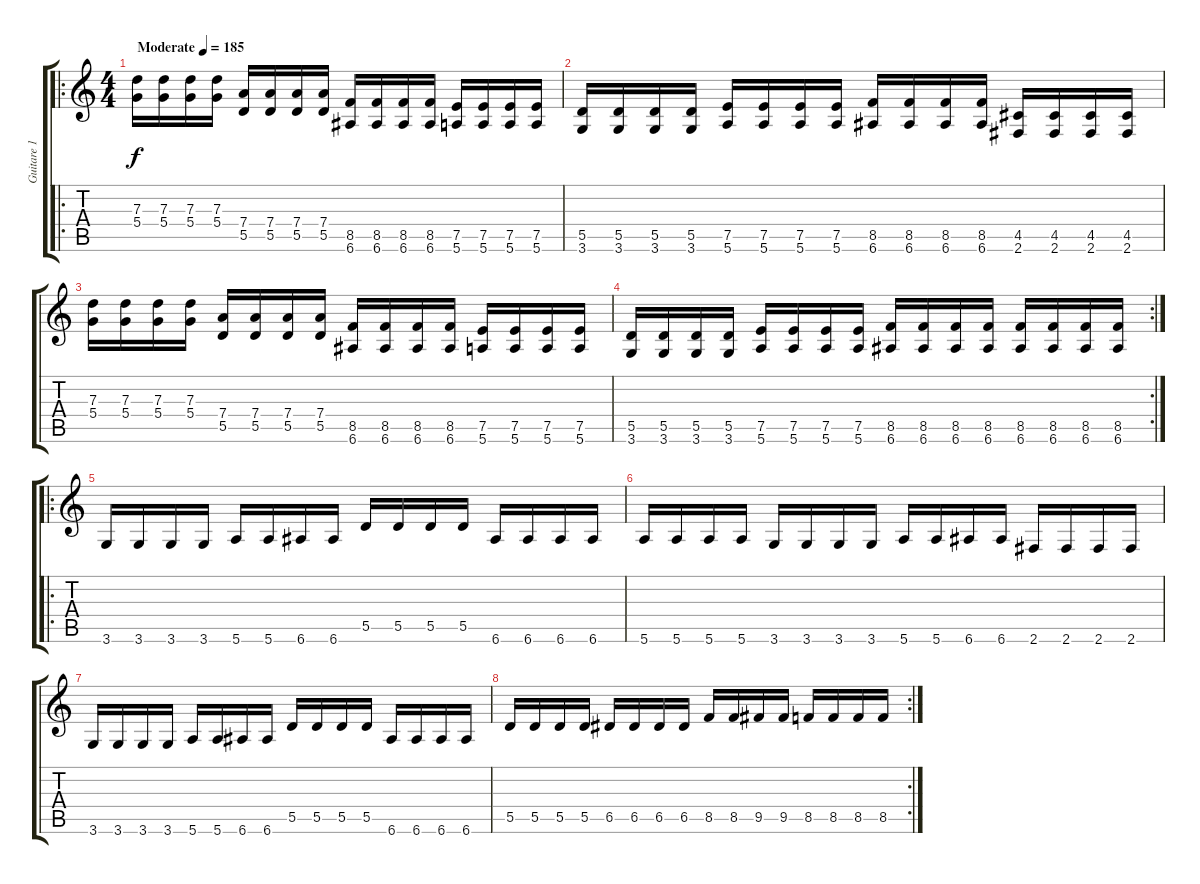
\track ("Guitare 1" "Guitare 1") {instrument distortionguitar}
\staff {score tabs}
\tuning (E4 B3 G3 D3 A2 E2) {hide}
\ro
\ts (4 4)
\tempo (185 "Moderate")
\clef g2
\ks c
(7.3 5.4).16{dy f instrument distortionguitar} (7.3 5.4).16 (7.3 5.4).16 (7.3 5.4).16 (7.4 5.5).16 (7.4 5.5).16 (7.4 5.5).16 (7.4 5.5).16 (8.5 6.6).16 (8.5 6.6).16 (8.5 6.6).16 (8.5 6.6).16 (7.5 5.6).16 (7.5 5.6).16 (7.5 5.6).16 (7.5 5.6).16 |
(5.5 3.6).16 (5.5 3.6).16 (5.5 3.6).16 (5.5 3.6).16 (7.5 5.6).16 (7.5 5.6).16 (7.5 5.6).16 (7.5 5.6).16 (8.5 6.6).16 (8.5 6.6).16 (8.5 6.6).16 (8.5 6.6).16 (4.5 2.6).16 (4.5 2.6).16 (4.5 2.6).16 (4.5 2.6).16 |
(7.3 5.4).16 (7.3 5.4).16 (7.3 5.4).16 (7.3 5.4).16 (7.4 5.5).16 (7.4 5.5).16 (7.4 5.5).16 (7.4 5.5).16 (8.5 6.6).16 (8.5 6.6).16 (8.5 6.6).16 (8.5 6.6).16 (7.5 5.6).16 (7.5 5.6).16 (7.5 5.6).16 (7.5 5.6).16 |
\rc 2
(5.5 3.6).16 (5.5 3.6).16 (5.5 3.6).16 (5.5 3.6).16 (7.5 5.6).16 (7.5 5.6).16 (7.5 5.6).16 (7.5 5.6).16 (8.5 6.6).16 (8.5 6.6).16 (8.5 6.6).16 (8.5 6.6).16 (8.5 6.6).16 (8.5 6.6).16 (8.5 6.6).16 (8.5 6.6).16 |
\ro
3.6.16 3.6.16 3.6.16 3.6.16 5.6.16 5.6.16 6.6.16 6.6.16 5.5.16 5.5.16 5.5.16 5.5.16 6.6.16 6.6.16 6.6.16 6.6.16 |
5.6.16 5.6.16 5.6.16 5.6.16 3.6.16 3.6.16 3.6.16 3.6.16 5.6.16 5.6.16 6.6.16 6.6.16 2.6.16 2.6.16 2.6.16 2.6.16 |
3.6.16 3.6.16 3.6.16 3.6.16 5.6.16 5.6.16 6.6.16 6.6.16 5.5.16 5.5.16 5.5.16 5.5.16 6.6.16 6.6.16 6.6.16 6.6.16 |
\rc 2
5.5.16 5.5.16 5.5.16 5.5.16 6.5.16 6.5.16 6.5.16 6.5.16 8.5.16 8.5.16 9.5.16 9.5.16 8.5.16 8.5.16 8.5.16 8.5.16
